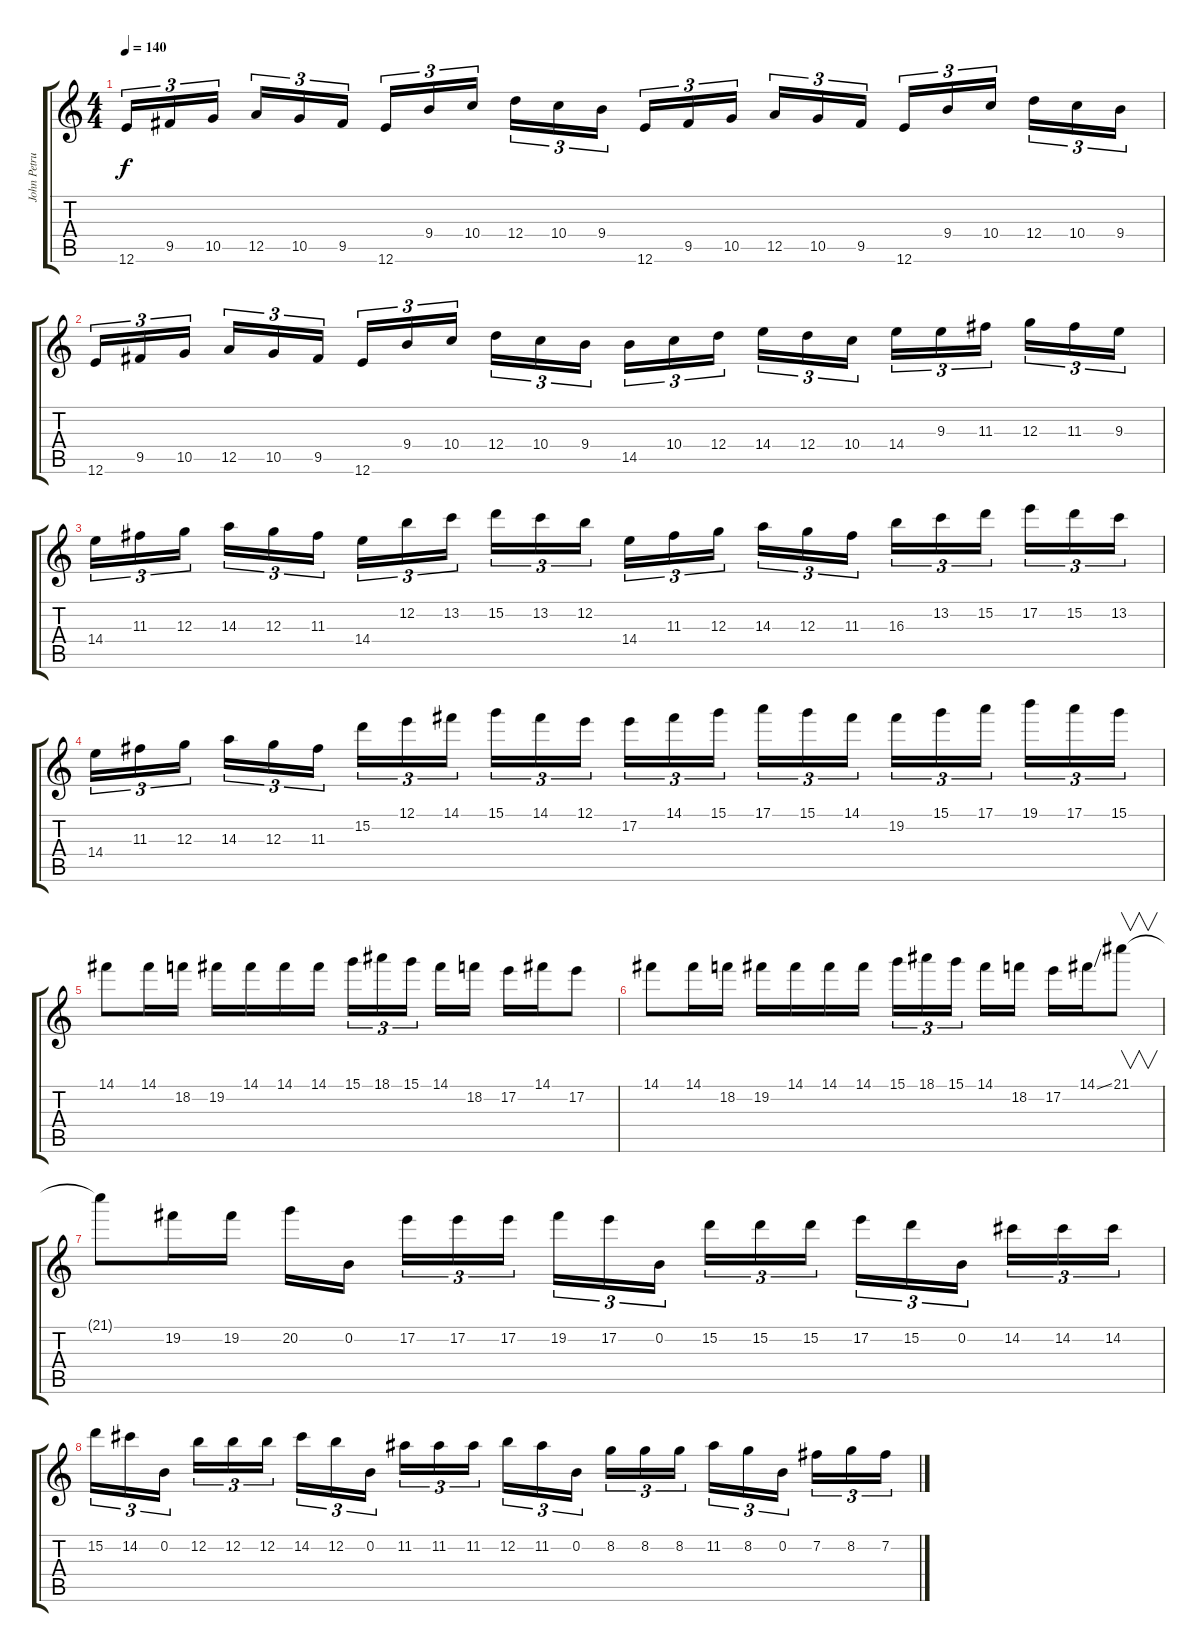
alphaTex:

\track ("John Petrucci's guitar" "John Petru") {instrument overdrivenguitar}
\staff {score tabs}
\tuning (E4 B3 G3 D3 A2 E2) {hide}
\ts (4 4)
\tempo 140
\clef g2
\ks c
12.6.16{tu (3 2) dy f instrument overdrivenguitar} 9.5.16{tu (3 2)} 10.5.16{tu (3 2)} 12.5.16{tu (3 2)} 10.5.16{tu (3 2)} 9.5.16{tu (3 2)} 12.6.16{tu (3 2)} 9.4.16{tu (3 2)} 10.4.16{tu (3 2)} 12.4.16{tu (3 2)} 10.4.16{tu (3 2)} 9.4.16{tu (3 2)} 12.6.16{tu (3 2)} 9.5.16{tu (3 2)} 10.5.16{tu (3 2)} 12.5.16{tu (3 2)} 10.5.16{tu (3 2)} 9.5.16{tu (3 2)} 12.6.16{tu (3 2)} 9.4.16{tu (3 2)} 10.4.16{tu (3 2)} 12.4.16{tu (3 2)} 10.4.16{tu (3 2)} 9.4.16{tu (3 2)} |
12.6.16{tu (3 2)} 9.5.16{tu (3 2)} 10.5.16{tu (3 2)} 12.5.16{tu (3 2)} 10.5.16{tu (3 2)} 9.5.16{tu (3 2)} 12.6.16{tu (3 2)} 9.4.16{tu (3 2)} 10.4.16{tu (3 2)} 12.4.16{tu (3 2)} 10.4.16{tu (3 2)} 9.4.16{tu (3 2)} 14.5.16{tu (3 2)} 10.4.16{tu (3 2)} 12.4.16{tu (3 2)} 14.4.16{tu (3 2)} 12.4.16{tu (3 2)} 10.4.16{tu (3 2)} 14.4.16{tu (3 2)} 9.3.16{tu (3 2)} 11.3.16{tu (3 2)} 12.3.16{tu (3 2)} 11.3.16{tu (3 2)} 9.3.16{tu (3 2)} |
14.4.16{tu (3 2)} 11.3.16{tu (3 2)} 12.3.16{tu (3 2)} 14.3.16{tu (3 2)} 12.3.16{tu (3 2)} 11.3.16{tu (3 2)} 14.4.16{tu (3 2)} 12.2.16{tu (3 2)} 13.2.16{tu (3 2)} 15.2.16{tu (3 2)} 13.2.16{tu (3 2)} 12.2.16{tu (3 2)} 14.4.16{tu (3 2)} 11.3.16{tu (3 2)} 12.3.16{tu (3 2)} 14.3.16{tu (3 2)} 12.3.16{tu (3 2)} 11.3.16{tu (3 2)} 16.3.16{tu (3 2)} 13.2.16{tu (3 2)} 15.2.16{tu (3 2)} 17.2.16{tu (3 2)} 15.2.16{tu (3 2)} 13.2.16{tu (3 2)} |
14.4.16{tu (3 2)} 11.3.16{tu (3 2)} 12.3.16{tu (3 2)} 14.3.16{tu (3 2)} 12.3.16{tu (3 2)} 11.3.16{tu (3 2)} 15.2.16{tu (3 2)} 12.1.16{tu (3 2)} 14.1.16{tu (3 2)} 15.1.16{tu (3 2)} 14.1.16{tu (3 2)} 12.1.16{tu (3 2)} 17.2.16{tu (3 2)} 14.1.16{tu (3 2)} 15.1.16{tu (3 2)} 17.1.16{tu (3 2)} 15.1.16{tu (3 2)} 14.1.16{tu (3 2)} 19.2.16{tu (3 2)} 15.1.16{tu (3 2)} 17.1.16{tu (3 2)} 19.1.16{tu (3 2)} 17.1.16{tu (3 2)} 15.1.16{tu (3 2)} |
14.1.8 14.1.16 18.2.16 19.2.16 14.1.16 14.1.16 14.1.16 15.1.16{tu (3 2)} 18.1.16{tu (3 2)} 15.1.16{tu (3 2)} 14.1.16 18.2.16 17.2.16 14.1.16 17.2.8 |
14.1.8 14.1.16 18.2.16 19.2.16 14.1.16 14.1.16 14.1.16 15.1.16{tu (3 2)} 18.1.16{tu (3 2)} 15.1.16{tu (3 2)} 14.1.16 18.2.16 17.2.16 14.1{ss}.16 21.1.8{v} |
21.1{t}.8 19.2.16 19.2.16 20.2.16 0.2.16 17.2.16{tu (3 2)} 17.2.16{tu (3 2)} 17.2.16{tu (3 2)} 19.2.16{tu (3 2)} 17.2.16{tu (3 2)} 0.2.16{tu (3 2)} 15.2.16{tu (3 2)} 15.2.16{tu (3 2)} 15.2.16{tu (3 2)} 17.2.16{tu (3 2)} 15.2.16{tu (3 2)} 0.2.16{tu (3 2)} 14.2.16{tu (3 2)} 14.2.16{tu (3 2)} 14.2.16{tu (3 2)} |
15.2.16{tu (3 2)} 14.2.16{tu (3 2)} 0.2.16{tu (3 2)} 12.2.16{tu (3 2)} 12.2.16{tu (3 2)} 12.2.16{tu (3 2)} 14.2.16{tu (3 2)} 12.2.16{tu (3 2)} 0.2.16{tu (3 2)} 11.2.16{tu (3 2)} 11.2.16{tu (3 2)} 11.2.16{tu (3 2)} 12.2.16{tu (3 2)} 11.2.16{tu (3 2)} 0.2.16{tu (3 2)} 8.2.16{tu (3 2)} 8.2.16{tu (3 2)} 8.2.16{tu (3 2)} 11.2.16{tu (3 2)} 8.2.16{tu (3 2)} 0.2.16{tu (3 2)} 7.2.16{tu (3 2)} 8.2.16{tu (3 2)} 7.2.16{tu (3 2)}
